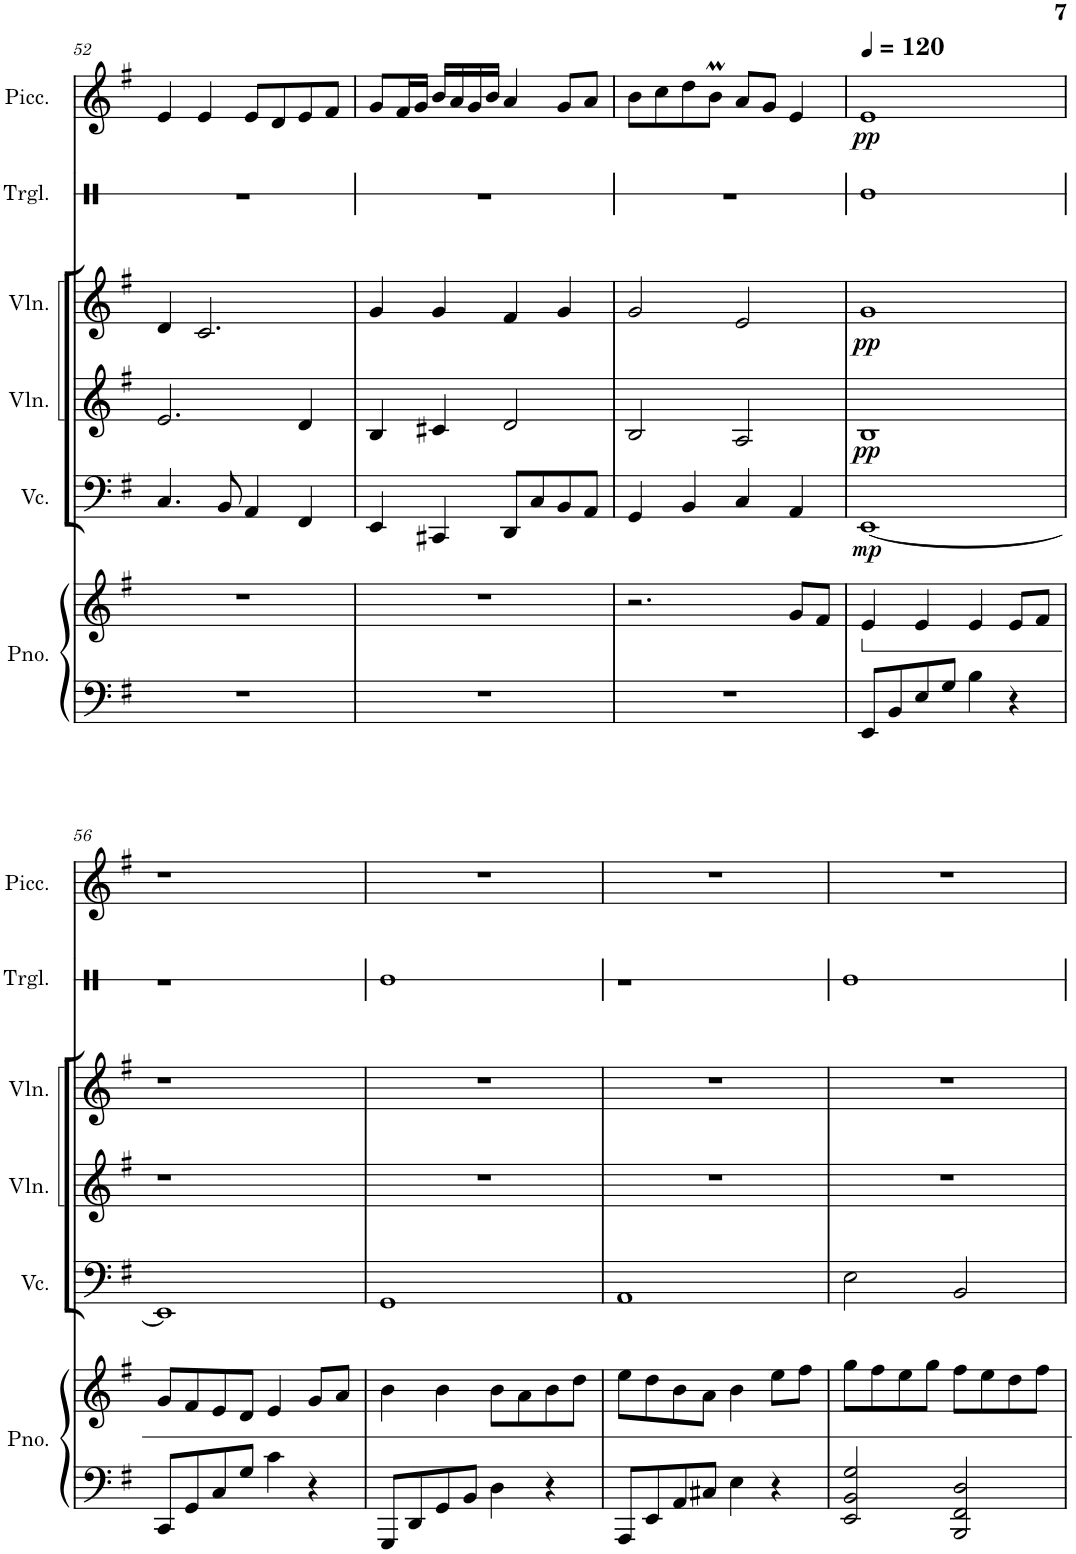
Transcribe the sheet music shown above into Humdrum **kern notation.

**kern	**kern	**kern	**dynam	**kern	**dynam	**kern	**dynam	**kern	**kern	**dynam
*part6	*part6	*part5	*part5	*part4	*part4	*part3	*part3	*part2	*part1	*part1
*staff7	*staff6	*staff5	*staff5	*staff4	*staff4	*staff3	*staff3	*staff2	*staff1	*staff1
*I"Piano	*	*I"Violoncello	*	*I"Violin	*	*I"Violin	*	*I"Triangle	*I"Piccolo	*
*I'Pno.	*	*I'Vc.	*	*I'Vln.	*	*I'Vln.	*	*I'Trgl.	*I'Picc.	*
!!LO:PB:g=z
*clefF4	*clefG2	*clefF4	*	*clefG2	*	*clefG2	*	*clefX	*clefG2	*
*	*	*	*	*	*	*	*	*	*Trd-7c-12	*
*k[f#]	*k[f#]	*k[f#]	*	*k[f#]	*	*k[f#]	*	*k[]	*k[f#]	*
*M4/4	*M4/4	*M4/4	*	*M4/4	*	*M4/4	*	*M4/4	*M4/4	*
=52	=52	=52	=52	=52	=52	=52	=52	=52	=52	=52
1r	1r	4.C/	.	2.e/	.	4d/	.	1r	4e/	.
.	.	.	.	.	.	2.c/	.	.	4e/	.
.	.	8BB/	.	.	.	.	.	.	.	.
.	.	4AA/	.	.	.	.	.	.	8e/L	.
.	.	.	.	.	.	.	.	.	8d/	.
.	.	4FF#/	.	4d/	.	.	.	.	8e/	.
.	.	.	.	.	.	.	.	.	8f#/J	.
=53	=53	=53	=53	=53	=53	=53	=53	=53	=53	=53
1r	1r	4EE/	.	4B/	.	4g/	.	1r	8g/L	.
.	.	.	.	.	.	.	.	.	16f#/L	.
.	.	.	.	.	.	.	.	.	16g/JJ	.
.	.	4CC#X/	.	4c#X/	.	4g/	.	.	16b/LL	.
.	.	.	.	.	.	.	.	.	16a/	.
.	.	.	.	.	.	.	.	.	16g/	.
.	.	.	.	.	.	.	.	.	16b/JJ	.
.	.	8DD/L	.	2d/	.	4f#/	.	.	4a/	.
.	.	8C/	.	.	.	.	.	.	.	.
.	.	8BB/	.	.	.	4g/	.	.	8g/L	.
.	.	8AA/J	.	.	.	.	.	.	8a/J	.
=54	=54	=54	=54	=54	=54	=54	=54	=54	=54	=54
1r	2.r	4GG/	.	2B/	.	2g/	.	1r	8b\L	.
.	.	.	.	.	.	.	.	.	8cc\	.
.	.	4BB/	.	.	.	.	.	.	8dd\	.
.	.	.	.	.	.	.	.	.	8bm\J	.
.	.	4C/	.	2A/	.	2e/	.	.	8a/L	.
.	.	.	.	.	.	.	.	.	8g/J	.
.	8g/L	4AA/	.	.	.	.	.	.	4e/	.
.	8f#/J	.	.	.	.	.	.	.	.	.
=55	=55	=55	=55	=55	=55	=55	=55	=55	=55	=55
*	*	*	*	*	*	*	*	*	*MM120	*
!	!	!	!LO:DY:b	!	!LO:DY:b	!	!LO:DY:b	!	!	!LO:DY:b
8EE/L	4e/	[1EE	mp	1B	pp	1g	pp	1Re	1e	pp
8BB/	.	.	.	.	.	.	.	.	.	.
8E/	4e/	.	.	.	.	.	.	.	.	.
8G/J	.	.	.	.	.	.	.	.	.	.
4B\	4e/	.	.	.	.	.	.	.	.	.
4r	8e/L	.	.	.	.	.	.	.	.	.
.	8f#/J	.	.	.	.	.	.	.	.	.
!!LO:LB:g=z
=56	=56	=56	=56	=56	=56	=56	=56	=56	=56	=56
8CC/L	8g/L	1EE]	.	1r	.	1r	.	1r	1r	.
8GG/	8f#/	.	.	.	.	.	.	.	.	.
8C/	8e/	.	.	.	.	.	.	.	.	.
8G/J	8d/J	.	.	.	.	.	.	.	.	.
4c\	4e/	.	.	.	.	.	.	.	.	.
4r	8g/L	.	.	.	.	.	.	.	.	.
.	8a/J	.	.	.	.	.	.	.	.	.
=57	=57	=57	=57	=57	=57	=57	=57	=57	=57	=57
8GGG/L	4b\	1GG	.	1r	.	1r	.	1Re	1r	.
8DD/	.	.	.	.	.	.	.	.	.	.
8GG/	4b\	.	.	.	.	.	.	.	.	.
8BB/J	.	.	.	.	.	.	.	.	.	.
4D\	8b\L	.	.	.	.	.	.	.	.	.
.	8a\	.	.	.	.	.	.	.	.	.
4r	8b\	.	.	.	.	.	.	.	.	.
.	8dd\J	.	.	.	.	.	.	.	.	.
=58	=58	=58	=58	=58	=58	=58	=58	=58	=58	=58
8AAA/L	8ee\L	1AA	.	1r	.	1r	.	1r	1r	.
8EE/	8dd\	.	.	.	.	.	.	.	.	.
8AA/	8b\	.	.	.	.	.	.	.	.	.
8C#X/J	8a\J	.	.	.	.	.	.	.	.	.
4E\	4b\	.	.	.	.	.	.	.	.	.
4r	8ee\L	.	.	.	.	.	.	.	.	.
.	8ff#\J	.	.	.	.	.	.	.	.	.
=59	=59	=59	=59	=59	=59	=59	=59	=59	=59	=59
2EE/ 2BB/ 2G/	8gg\L	2E\	.	1r	.	1r	.	1Re	1r	.
.	8ff#\	.	.	.	.	.	.	.	.	.
.	8ee\	.	.	.	.	.	.	.	.	.
.	8gg\J	.	.	.	.	.	.	.	.	.
2BBB/ 2FF#/ 2D/	8ff#\L	2BB/	.	.	.	.	.	.	.	.
.	8ee\	.	.	.	.	.	.	.	.	.
.	8dd\	.	.	.	.	.	.	.	.	.
.	8ff#\J	.	.	.	.	.	.	.	.	.
=	=	=	=	=	=	=	=	=	=	=
*-	*-	*-	*-	*-	*-	*-	*-	*-	*-	*-
